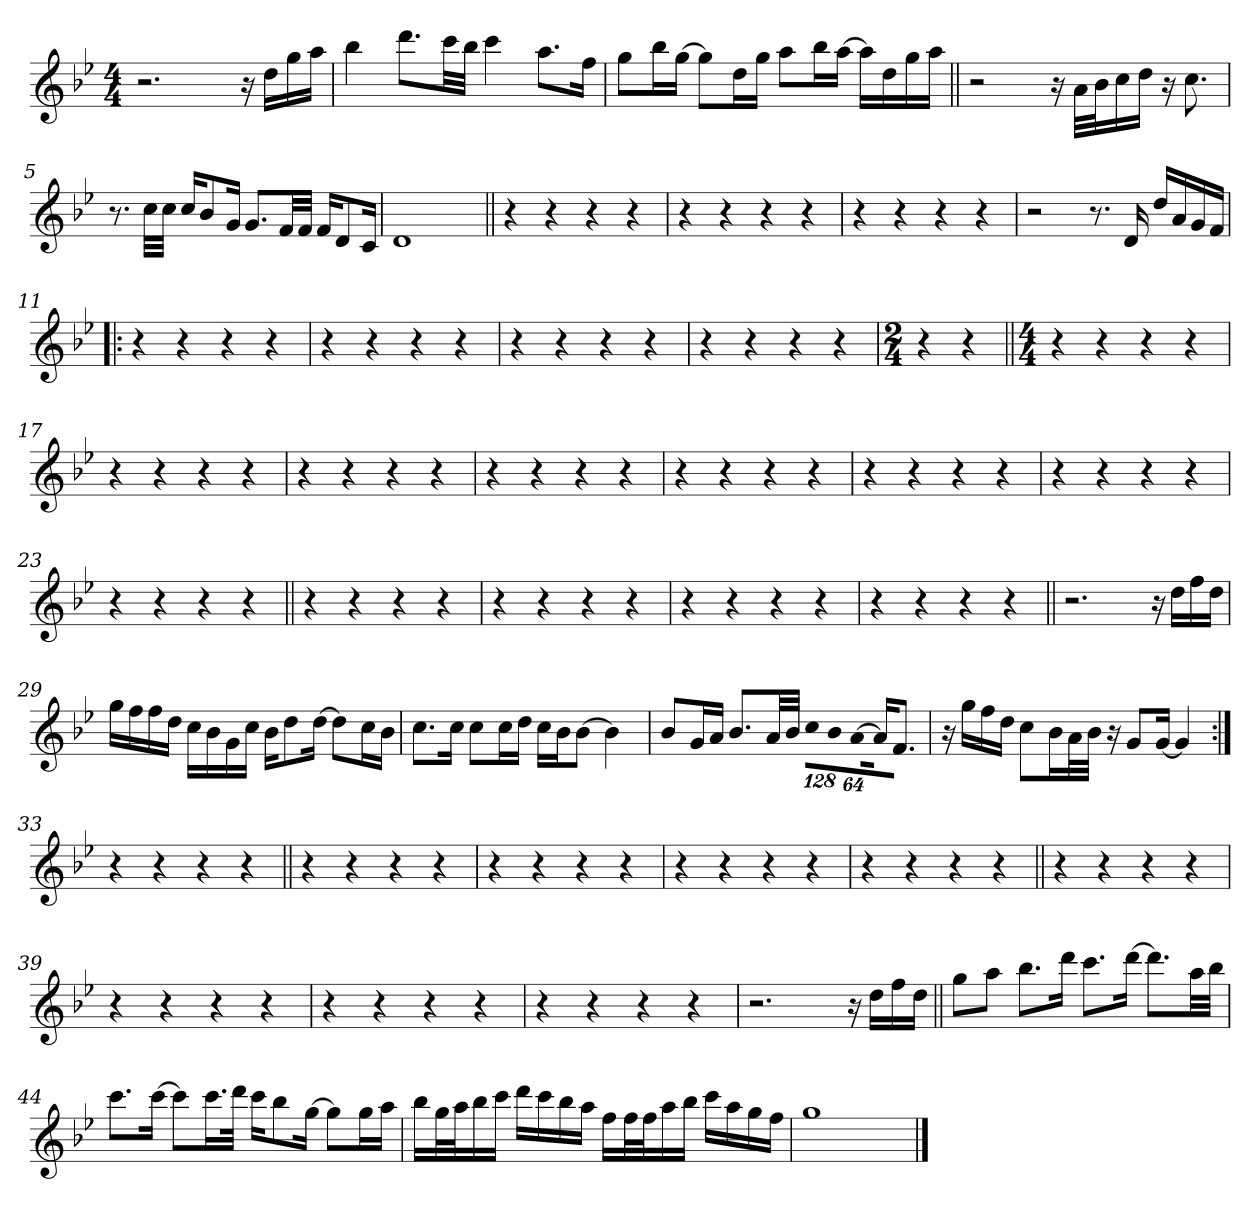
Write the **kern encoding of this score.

**kern
*part1
*staff1
!!LO:PB:g=z
*clefG2
*k[b-e-]
*B-:
*M4/4
*MM58
=1
2.r
16r
16ddi\LL
16ggi\
16aai\JJ
=2
4bb-i\
8.dddi\L
32ccci\LL
32bb-i\JJJ
4ccci\
8.aai\L
16ffi\Jk
=3
8ggi\L
16bb-i\L
[>16ggi\JJ
8ggi\L]
16ddi\L
16ggi\JJ
8aai\L
16bb-i\L
[>16aai\JJ
16aai\LL]
16ddi\
16ggi\
16aai\JJ
=4||
2r
16r
32ai\LLL
32b-i\J
16cci\
16ddi\JJ
16r
8.cci\
!!LO:LB:g=z
=5
8.r
32cci\LLL
32cci\JJJ
16cci/KL
8b-i/
16gi/Jk
8.gi/L
32fi/LL
32fi/JJJ
16fi/KL
8di/
16ci/Jk
=6
1di
=7||
4r
4r
4r
4r
=8
4r
4r
4r
4r
=9
4r
4r
4r
4r
!!LO:LB:g=z
=10
2r
8.r
16di/
16ddi/LL
16ai/
16gi/
16fi/JJ
=11!|:
4r
4r
4r
4r
=12
4r
4r
4r
4r
=13
4r
4r
4r
4r
=14
4r
4r
4r
4r
=15
*M2/4
4r
4r
!!LO:LB:g=z
=16||
*M4/4
4r
4r
4r
4r
=17
4r
4r
4r
4r
=18
4r
4r
4r
4r
=19
4r
4r
4r
4r
=20
4r
4r
4r
4r
!!LO:LB:g=z
=21
4r
4r
4r
4r
=22
4r
4r
4r
4r
=23
4r
4r
4r
4r
=24||
4r
4r
4r
4r
=25
4r
4r
4r
4r
!!LO:LB:g=z
=26
4r
4r
4r
4r
=27
4r
4r
4r
4r
=28||
2.r
16r
16ddi\LL
16ffi\
16ddi\JJ
=29
16ggi\LL
16ffi\
16ffi\
16ddi\JJ
16cci\LL
16b-i\
16gi\
16cci\JJ
16b-i\KL
8ddi\
[>16ddi\Jk
8ddi\L]
16cci\L
16b-i\JJ
=30
8.cci\L
16cci\Jk
8cci\L
16cci\L
16ddi\JJ
16cci\LL
16b-i\J
[>8b-i\J
4b-i\]
!!LO:LB:g=z
=31
8b-i/L
16gi/L
16ai/JJ
8.b-i/L
32ai/LL
32b-i/JJJ
*Xbrackettup
!LO:N:vis=8
1024%85cci\L
!LO:N:vis=8
1024%85b-i\
!LO:N:vis=8
[>512%43ai\J
16ai/KL]
8.fi/J
=32
16r
16ggi\LL
16ffi\
16ddi\JJ
8cci\L
16b-i\L
32ai\L
32b-i\JJJ
16r
8gi/L
[<16gi/Jk
4gi/]
=33:|!
4r
4r
4r
4r
!!LO:LB:g=z
=34||
4r
4r
4r
4r
=35
4r
4r
4r
4r
=36
4r
4r
4r
4r
=37
4r
4r
4r
4r
=38||
4r
4r
4r
4r
=39
4r
4r
4r
4r
=40
4r
4r
4r
4r
=41
4r
4r
4r
4r
!!LO:LB:g=z
=42
2.r
16r
16ddi\LL
16ffi\
16ddi\JJ
=43||
8ggi\L
8aai\J
8.bb-i\L
16dddi\Jk
8.ccci\L
[>16dddi\Jk
8.dddi\L]
32aai\LL
32bb-i\JJJ
=44
8.ccci\L
[>16ccci\Jk
8ccci\L]
16.ccci\L
32dddi\JJk
16ccci\KL
8bb-i\
[>16ggi\Jk
8ggi\L]
16ggi\L
16aai\JJ
=45
16bb-i\LL
32ggi\L
32aai\J
16bb-i\
16ccci\JJ
16dddi\LL
16ccci\
16bb-i\
16aai\JJ
16ffi\LL
32ffi\L
32ffi\J
16aai\
16bb-i\JJ
16ccci\LL
16aai\
16ggi\
16ffi\JJ
=46
1ggi
==
*-
